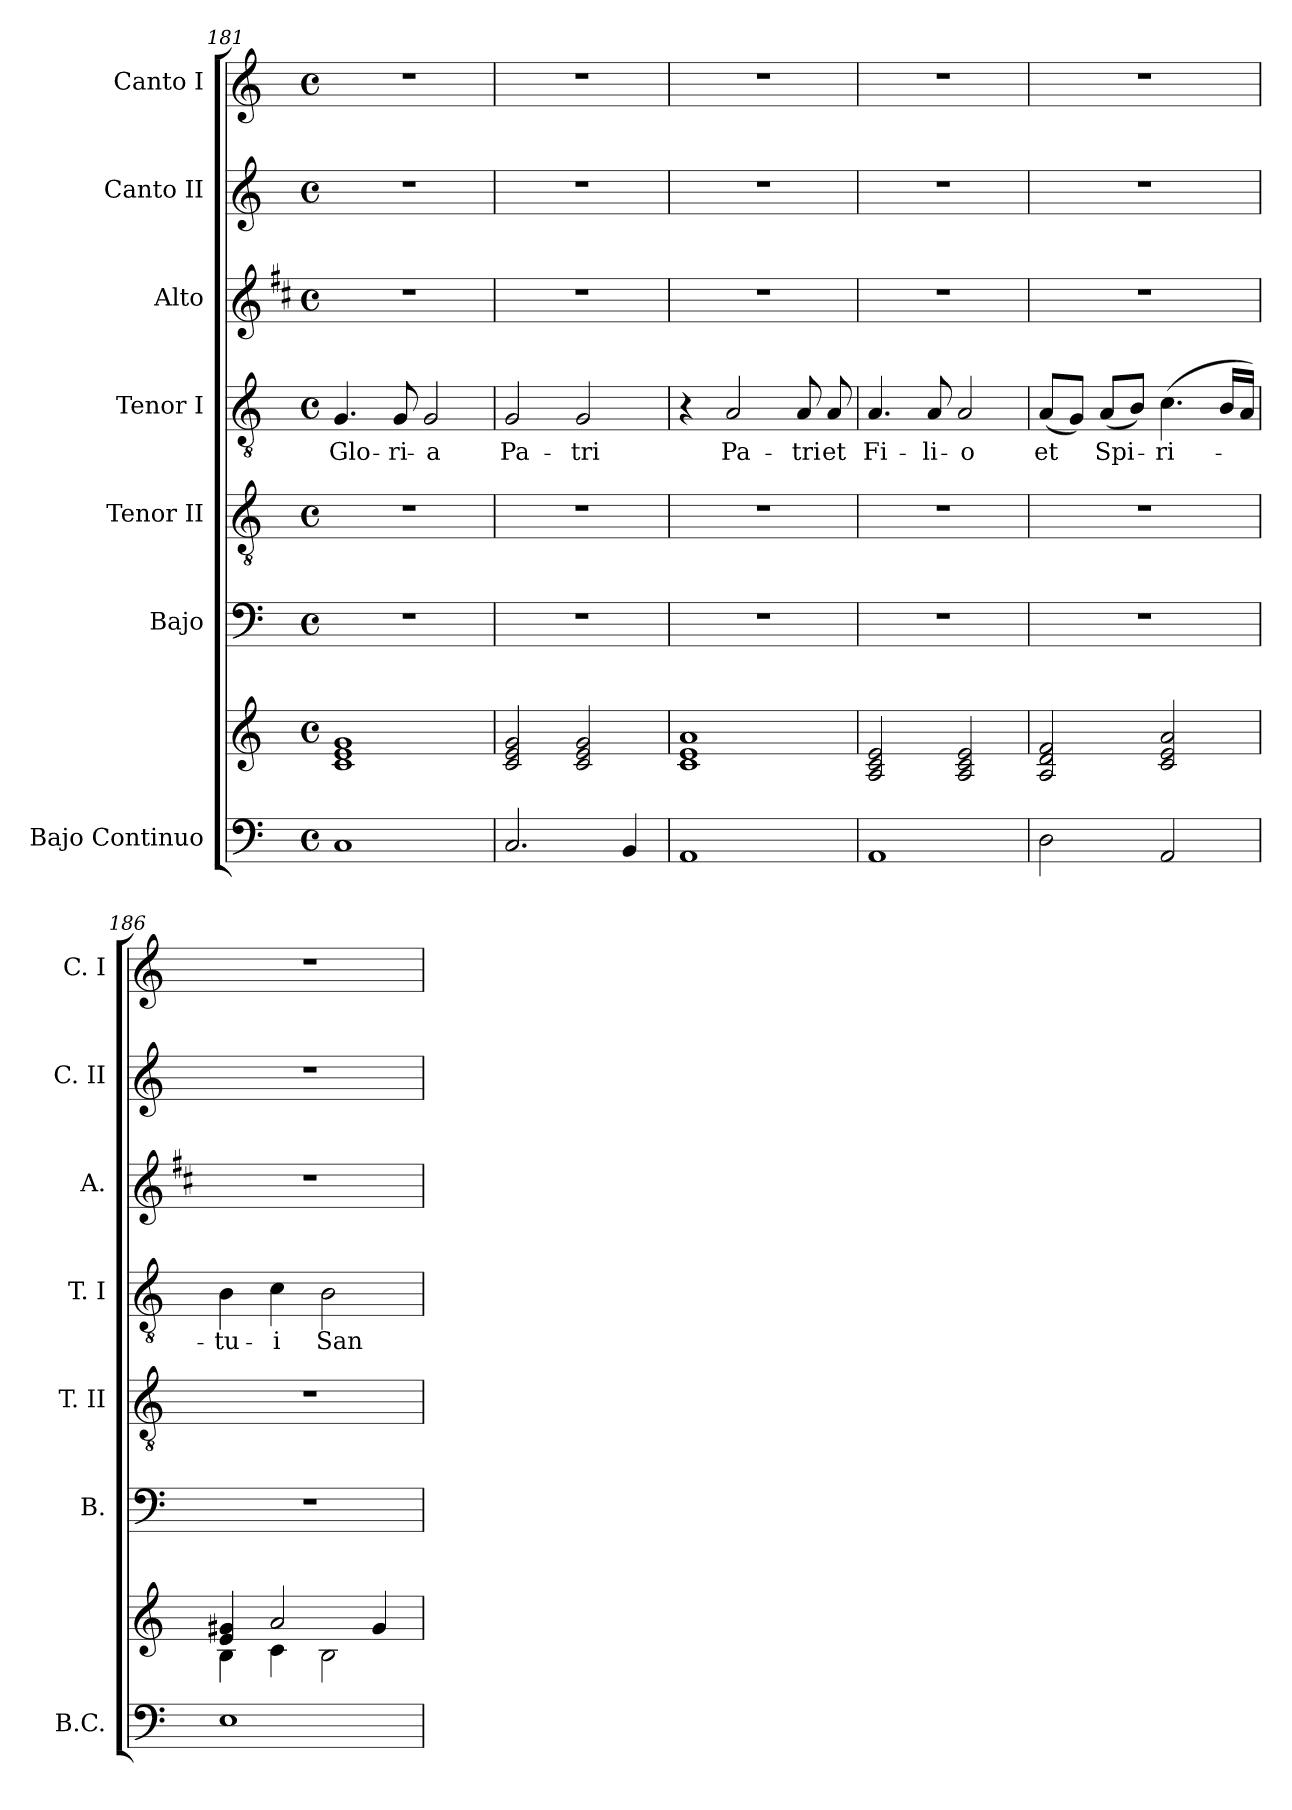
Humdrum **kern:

**kern	**kern	**kern	**kern	**kern	**text	**kern	**kern	**kern
*part7	*part7	*part6	*part5	*part4	*part4	*part3	*part2	*part1
*staff8	*staff7	*staff6	*staff5	*staff4	*staff4	*staff3	*staff2	*staff1
*I"Bajo Continuo	*	*I"Bajo	*I"Tenor II	*I"Tenor I	*	*I"Alto	*I"Canto II	*I"Canto I
*I'B.C.	*	*I'B.	*I'T. II	*I'T. I	*	*I'A.	*I'C. II	*I'C. I
*clefF4	*clefG2	*clefF4	*clefGv2	*clefGv2	*	*clefG2	*clefG2	*clefG2
*	*	*	*ITrd7c12	*ITrd7c12	*	*ITrd1c2	*	*
*k[]	*k[]	*k[]	*k[]	*k[]	*	*k[]	*k[]	*k[]
*M4/4	*M4/4	*M4/4	*M4/4	*M4/4	*	*M4/4	*M4/4	*M4/4
*met(c)	*met(c)	*met(c)	*met(c)	*met(c)	*	*met(c)	*met(c)	*met(c)
=181	=181	=181	=181	=181	=181	=181	=181	=181
1C	1c 1e 1g	1r	1r	4.GG/	Glo-	1r	1r	1r
.	.	.	.	8GG/	-ri-	.	.	.
.	.	.	.	2GG/	-a	.	.	.
=182	=182	=182	=182	=182	=182	=182	=182	=182
2.C/	2c/ 2e/ 2g/	1r	1r	2GG/	Pa-	1r	1r	1r
.	2c/ 2e/ 2g/	.	.	2GG/	-tri	.	.	.
4BB/	.	.	.	.	.	.	.	.
=183	=183	=183	=183	=183	=183	=183	=183	=183
1AA	1c 1e 1a	1r	1r	4r	.	1r	1r	1r
.	.	.	.	2AA/	Pa-	.	.	.
.	.	.	.	8AA/	-tri	.	.	.
.	.	.	.	8AA/	et	.	.	.
=184	=184	=184	=184	=184	=184	=184	=184	=184
1AA	2A/ 2c/ 2e/	1r	1r	4.AA/	Fi-	1r	1r	1r
.	.	.	.	8AA/	-li-	.	.	.
.	2A/ 2c/ 2e/	.	.	2AA/	-o	.	.	.
=185	=185	=185	=185	=185	=185	=185	=185	=185
2D\	2A/ 2d/ 2f/	1r	1r	(8AA/L	et	1r	1r	1r
.	.	.	.	8GG/J)	.	.	.	.
.	.	.	.	(8AA/L	Spi-	.	.	.
.	.	.	.	8BB/J)	.	.	.	.
2AA/	2c/ 2e/ 2a/	.	.	(>4.C\	-ri-	.	.	.
.	.	.	.	16BB/LL	.	.	.	.
.	.	.	.	16AA/JJ)	.	.	.	.
!!LO:LB:g=z
=186	=186	=186	=186	=186	=186	=186	=186	=186
*	*^	*	*	*	*	*	*	*
1E	4e/ 4g#X/	4B\	1r	1r	4BB\	-tu-	1r	1r	1r
.	2a/	4c\	.	.	4C\	-i	.	.	.
.	.	2B\	.	.	2BB\	San-	.	.	.
.	4g#/	.	.	.	.	.	.	.	.
*	*v	*v	*	*	*	*	*	*	*
=	=	=	=	=	=	=	=	=
*-	*-	*-	*-	*-	*-	*-	*-	*-
